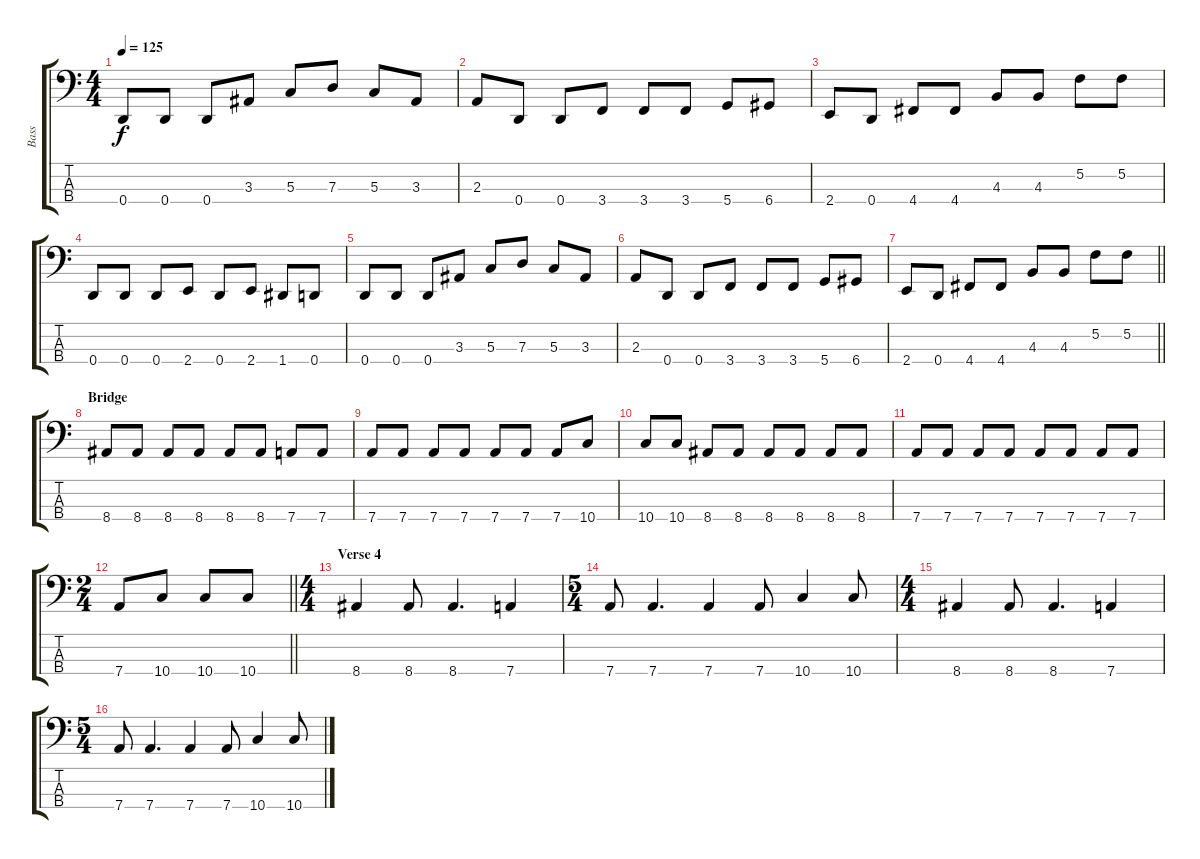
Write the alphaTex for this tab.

\track ("Bass" "Bass") {instrument electricbassfinger}
\staff {score tabs}
\tuning (F2 C2 G1 D1) {hide}
\ts (4 4)
\tempo 125
\clef f4
\ks c
0.4.8{dy f} 0.4.8 0.4.8 3.3.8 5.3.8 7.3.8 5.3.8 3.3.8 |
2.3.8 0.4.8 0.4.8 3.4.8 3.4.8 3.4.8 5.4.8 6.4.8 |
2.4.8 0.4.8 4.4.8 4.4.8 4.3.8 4.3.8 5.2.8 5.2.8 |
0.4.8 0.4.8 0.4.8 2.4.8 0.4.8 2.4.8 1.4.8 0.4.8 |
0.4.8 0.4.8 0.4.8 3.3.8 5.3.8 7.3.8 5.3.8 3.3.8 |
2.3.8 0.4.8 0.4.8 3.4.8 3.4.8 3.4.8 5.4.8 6.4.8 |
\barLineRight lightlight
2.4.8 0.4.8 4.4.8 4.4.8 4.3.8 4.3.8 5.2.8 5.2.8 |
\section ("" "Bridge")
8.4.8 8.4.8 8.4.8 8.4.8 8.4.8 8.4.8 7.4.8 7.4.8 |
7.4.8 7.4.8 7.4.8 7.4.8 7.4.8 7.4.8 7.4.8 10.4.8 |
10.4.8 10.4.8 8.4.8 8.4.8 8.4.8 8.4.8 8.4.8 8.4.8 |
7.4.8 7.4.8 7.4.8 7.4.8 7.4.8 7.4.8 7.4.8 7.4.8 |
\ts (2 4)
\barLineRight lightlight
7.4.8 10.4.8 10.4.8 10.4.8 |
\ts (4 4)
\section ("" "Verse 4")
8.4.4 8.4.8 8.4.4{d} 7.4.4 |
\ts (5 4)
7.4.8 7.4.4{d} 7.4.4 7.4.8 10.4.4 10.4.8 |
\ts (4 4)
8.4.4 8.4.8 8.4.4{d} 7.4.4 |
\ts (5 4)
7.4.8 7.4.4{d} 7.4.4 7.4.8 10.4.4 10.4.8
